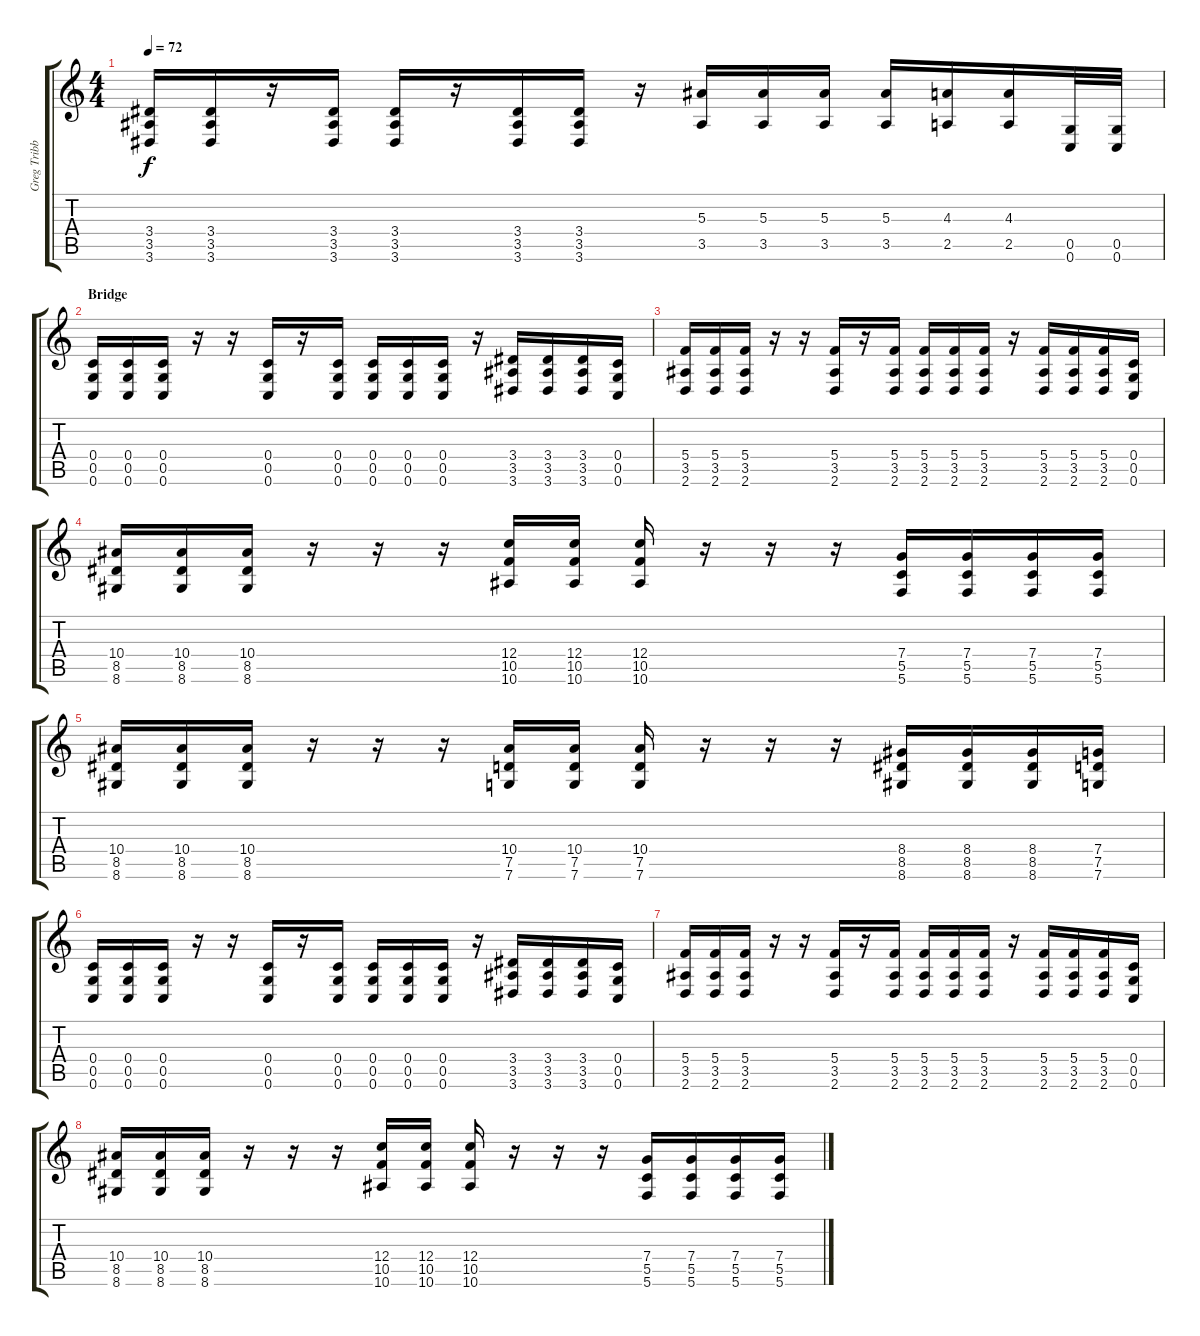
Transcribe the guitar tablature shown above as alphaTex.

\track ("Greg Tribbett \"Güüg\" (Volume Effect)" "Greg Tribb") {instrument distortionguitar}
\staff {score tabs}
\tuning (D4 A3 F3 C3 G2 C2) {hide}
\ts (4 4)
\tempo 72
\clef g2
\ks c
(3.4 3.5 3.6).16{dy f} (3.4 3.5 3.6).16 r.16 (3.4 3.5 3.6).16 (3.4 3.5 3.6).16 r.16 (3.4 3.5 3.6).16 (3.4 3.5 3.6).16 r.16 (5.3 3.5).16 (5.3 3.5).16 (5.3 3.5).16 (5.3 3.5).16 (4.3 2.5).16 (4.3 2.5).16 (0.5 0.6).32 (0.5 0.6).32 |
\section ("" "Bridge")
(0.4 0.5 0.6).16 (0.4 0.5 0.6).16 (0.4 0.5 0.6).16 r.16 r.16 (0.4 0.5 0.6).16 r.16 (0.4 0.5 0.6).16 (0.4 0.5 0.6).16 (0.4 0.5 0.6).16 (0.4 0.5 0.6).16 r.16 (3.4 3.5 3.6).16 (3.4 3.5 3.6).16 (3.4 3.5 3.6).16 (0.4 0.5 0.6).16 |
(5.4 3.5 2.6).16 (5.4 3.5 2.6).16 (5.4 3.5 2.6).16 r.16 r.16 (5.4 3.5 2.6).16 r.16 (5.4 3.5 2.6).16 (5.4 3.5 2.6).16 (5.4 3.5 2.6).16 (5.4 3.5 2.6).16 r.16 (5.4 3.5 2.6).16 (5.4 3.5 2.6).16 (5.4 3.5 2.6).16 (0.4 0.5 0.6).16 |
(10.4 8.5 8.6).16 (10.4 8.5 8.6).16 (10.4 8.5 8.6).16 r.16 r.16 r.16 (12.4 10.5 10.6).16 (12.4 10.5 10.6).16 (12.4 10.5 10.6).16 r.16 r.16 r.16 (7.4 5.5 5.6).16 (7.4 5.5 5.6).16 (7.4 5.5 5.6).16 (7.4 5.5 5.6).16 |
(10.4 8.5 8.6).16 (10.4 8.5 8.6).16 (10.4 8.5 8.6).16 r.16 r.16 r.16 (10.4 7.5 7.6).16 (10.4 7.5 7.6).16 (10.4 7.5 7.6).16 r.16 r.16 r.16 (8.4 8.5 8.6).16 (8.4 8.5 8.6).16 (8.4 8.5 8.6).16 (7.4 7.5 7.6).16 |
(0.4 0.5 0.6).16 (0.4 0.5 0.6).16 (0.4 0.5 0.6).16 r.16 r.16 (0.4 0.5 0.6).16 r.16 (0.4 0.5 0.6).16 (0.4 0.5 0.6).16 (0.4 0.5 0.6).16 (0.4 0.5 0.6).16 r.16 (3.4 3.5 3.6).16 (3.4 3.5 3.6).16 (3.4 3.5 3.6).16 (0.4 0.5 0.6).16 |
(5.4 3.5 2.6).16 (5.4 3.5 2.6).16 (5.4 3.5 2.6).16 r.16 r.16 (5.4 3.5 2.6).16 r.16 (5.4 3.5 2.6).16 (5.4 3.5 2.6).16 (5.4 3.5 2.6).16 (5.4 3.5 2.6).16 r.16 (5.4 3.5 2.6).16 (5.4 3.5 2.6).16 (5.4 3.5 2.6).16 (0.4 0.5 0.6).16 |
(10.4 8.5 8.6).16 (10.4 8.5 8.6).16 (10.4 8.5 8.6).16 r.16 r.16 r.16 (12.4 10.5 10.6).16 (12.4 10.5 10.6).16 (12.4 10.5 10.6).16 r.16 r.16 r.16 (7.4 5.5 5.6).16 (7.4 5.5 5.6).16 (7.4 5.5 5.6).16 (7.4 5.5 5.6).16
